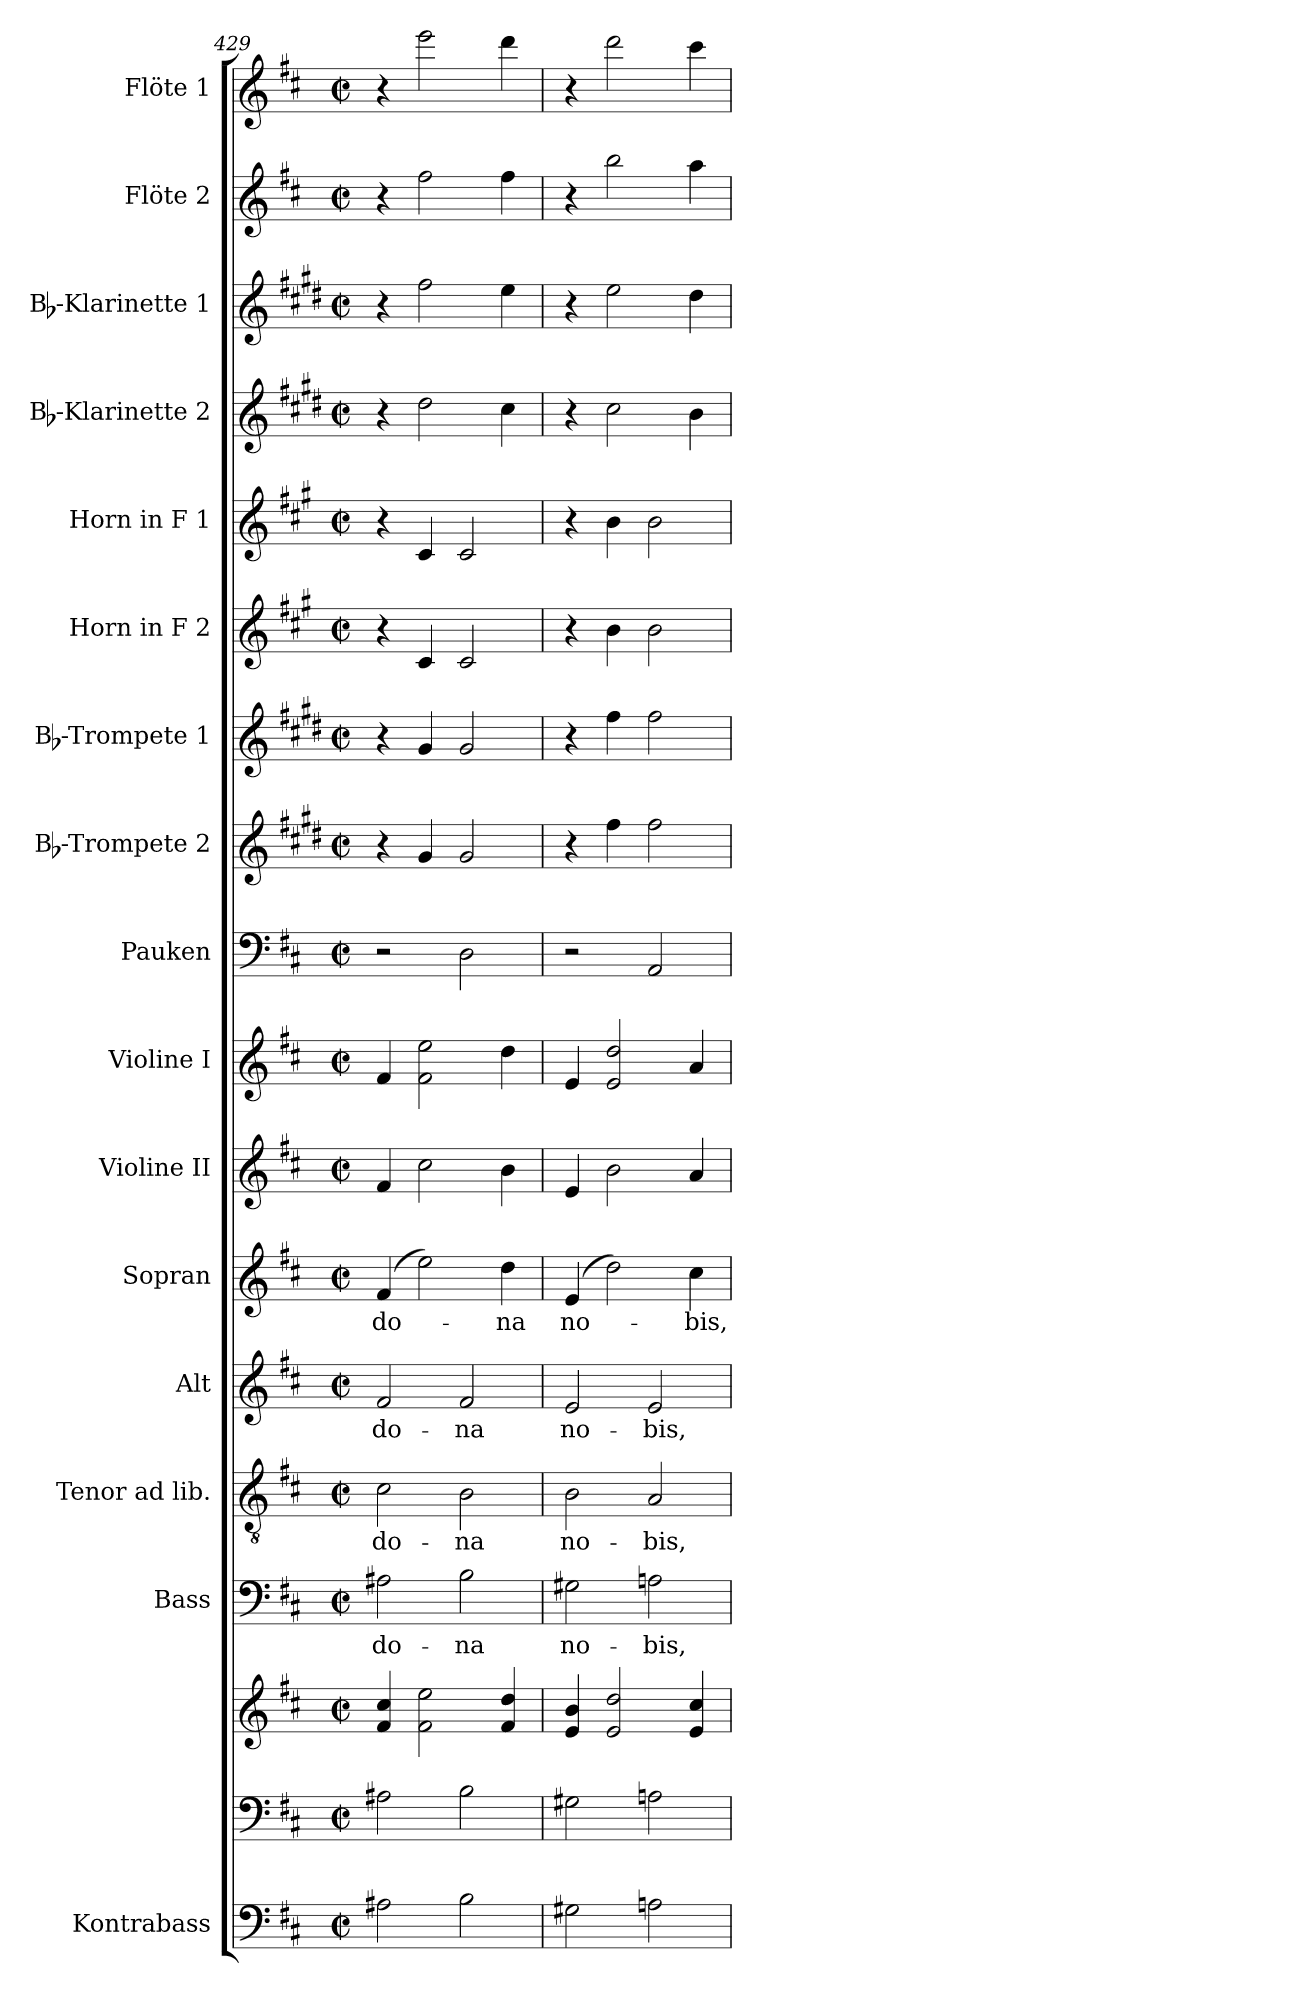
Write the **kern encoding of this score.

**kern	**kern	**kern	**kern	**text	**kern	**text	**kern	**text	**kern	**text	**kern	**kern	**kern	**kern	**kern	**kern	**kern	**kern	**kern	**kern	**kern
*part17	*part16	*part16	*part15	*part15	*part14	*part14	*part13	*part13	*part12	*part12	*part11	*part10	*part9	*part8	*part7	*part6	*part5	*part4	*part3	*part2	*part1
*staff18	*staff17	*staff16	*staff15	*staff15	*staff14	*staff14	*staff13	*staff13	*staff12	*staff12	*staff11	*staff10	*staff9	*staff8	*staff7	*staff6	*staff5	*staff4	*staff3	*staff2	*staff1
*I"Kontrabass	*	*	*I"Bass	*	*I"Tenor ad lib.	*	*I"Alt	*	*I"Sopran	*	*I"Violine II	*I"Violine I	*I"Pauken	*I"Bb-Trompete 2	*I"Bb-Trompete 1	*I"Horn in F 2	*I"Horn in F 1	*I"Bb-Klarinette 2	*I"Bb-Klarinette 1	*I"Flöte 2	*I"Flöte 1
*I'Kb.	*	*	*I'B.	*	*I'T.	*	*I'A.	*	*I'S.	*	*I'Vl. II	*I'Vl. I	*I'Pk.	*I'Bb Trp. 2	*I'Bb Trp. 1	*	*	*I'Bb Kl. 2	*I'Bb Kl. 1	*I'Fl. 2	*I'Fl. 1
*clefF4	*clefF4	*clefG2	*clefF4	*	*clefGv2	*	*clefG2	*	*clefG2	*	*clefG2	*clefG2	*clefF4	*clefG2	*clefG2	*clefG2	*clefG2	*clefG2	*clefG2	*clefG2	*clefG2
*ITrd7c12	*	*	*	*	*	*	*	*	*	*	*	*	*	*ITrd1c2	*ITrd1c2	*ITrd4c7	*ITrd4c7	*ITrd1c2	*ITrd1c2	*	*
*k[f#c#]	*k[f#c#]	*k[f#c#]	*k[f#c#]	*	*k[f#c#]	*	*k[f#c#]	*	*k[f#c#]	*	*k[f#c#]	*k[f#c#]	*k[f#c#]	*k[f#c#]	*k[f#c#]	*k[f#c#]	*k[f#c#]	*k[f#c#]	*k[f#c#]	*k[f#c#]	*k[f#c#]
*D:	*D:	*D:	*D:	*	*D:	*	*D:	*	*D:	*	*D:	*D:	*D:	*D:	*D:	*D:	*D:	*D:	*D:	*D:	*D:
*M2/2	*M2/2	*M2/2	*M2/2	*	*M2/2	*	*M2/2	*	*M2/2	*	*M2/2	*M2/2	*M2/2	*M2/2	*M2/2	*M2/2	*M2/2	*M2/2	*M2/2	*M2/2	*M2/2
*met(c|)	*met(c|)	*met(c|)	*met(c|)	*	*met(c|)	*	*met(c|)	*	*met(c|)	*	*met(c|)	*met(c|)	*met(c|)	*met(c|)	*met(c|)	*met(c|)	*met(c|)	*met(c|)	*met(c|)	*met(c|)	*met(c|)
=429	=429	=429	=429	=429	=429	=429	=429	=429	=429	=429	=429	=429	=429	=429	=429	=429	=429	=429	=429	=429	=429
!	!	!	!	!LO:LY:b	!	!LO:LY:b	!	!LO:LY:b	!	!LO:LY:b	!	!	!	!	!	!	!	!	!	!	!
2AA#X\	2A#X\	4f#/ 4cc#/	2A#X\	do-	2c#\	do-	2f#/	do-	(4f#/	do-	4f#/	4f#/	2r	4r	4r	4r	4r	4r	4r	4r	4r
.	.	2f#\ 2ee\	.	.	.	.	.	.	2ee\)	.	2cc#\	2f#\ 2ee\	.	4f#/	4f#/	4F#/	4F#/	2cc#\	2ee\	2ff#\	2eee\
!	!	!	!	!LO:LY:b	!	!LO:LY:b	!	!LO:LY:b	!	!	!	!	!	!	!	!	!	!	!	!	!
2BB\	2B\	.	2B\	-na	2B\	-na	2f#/	-na	.	.	.	.	2D\	2f#/	2f#/	2F#/	2F#/	.	.	.	.
!	!	!	!	!	!	!	!	!	!	!LO:LY:b	!	!	!	!	!	!	!	!	!	!	!
.	.	4f#/ 4dd/	.	.	.	.	.	.	4dd\	-na	4b\	4dd\	.	.	.	.	.	4b\	4dd\	4ff#\	4ddd\
=430	=430	=430	=430	=430	=430	=430	=430	=430	=430	=430	=430	=430	=430	=430	=430	=430	=430	=430	=430	=430	=430
!	!	!	!	!LO:LY:b	!	!LO:LY:b	!	!LO:LY:b	!	!LO:LY:b	!	!	!	!	!	!	!	!	!	!	!
2GG#X\	2G#X\	4e/ 4b/	2G#X\	no-	2B\	no-	2e/	no-	(4e/	no-	4e/	4e/	2r	4r	4r	4r	4r	4r	4r	4r	4r
.	.	2e/ 2dd/	.	.	.	.	.	.	2dd\)	.	2b\	2e/ 2dd/	.	4ee\	4ee\	4e\	4e\	2b\	2dd\	2bb\	2ddd\
!	!	!	!	!LO:LY:b	!	!LO:LY:b	!	!LO:LY:b	!	!	!	!	!	!	!	!	!	!	!	!	!
2AAn\	2An\	.	2An\	-bis,	2A/	-bis,	2e/	-bis,	.	.	.	.	2AA/	2ee\	2ee\	2e\	2e\	.	.	.	.
!	!	!	!	!	!	!	!	!	!	!LO:LY:b	!	!	!	!	!	!	!	!	!	!	!
.	.	4e/ 4cc#/	.	.	.	.	.	.	4cc#\	-bis,	4a/	4a/	.	.	.	.	.	4a\	4cc#\	4aa\	4ccc#\
=	=	=	=	=	=	=	=	=	=	=	=	=	=	=	=	=	=	=	=	=	=
*-	*-	*-	*-	*-	*-	*-	*-	*-	*-	*-	*-	*-	*-	*-	*-	*-	*-	*-	*-	*-	*-
